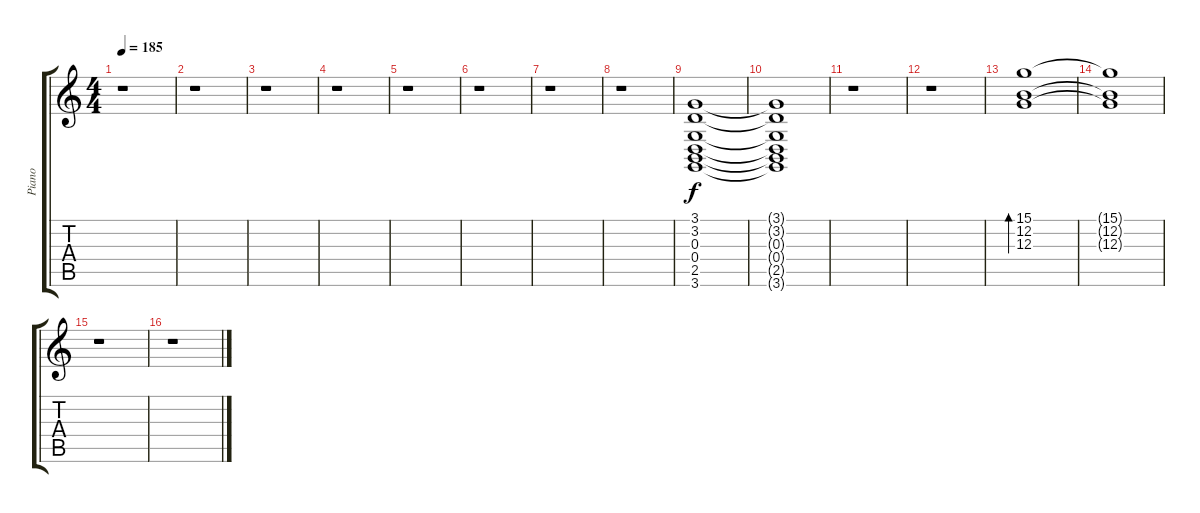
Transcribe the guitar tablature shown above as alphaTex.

\track ("Piano" "Piano") {instrument acousticgrandpiano}
\staff {score tabs}
\tuning (E4 B3 G3 D3 A2 E2) {hide}
\ts (4 4)
\tempo 185
\clef g2
\ks c
r.1{dy f} |
r.1 |
r.1 |
r.1 |
r.1 |
r.1 |
r.1 |
r.1 |
(3.1 3.2 0.3 0.4 2.5 3.6).1 |
(3.1{t} 3.2{t} 0.3{t} 0.4{t} 2.5{t} 3.6{t}).1 |
r.1 |
r.1 |
(15.1 12.2 12.3).1{bd 480} |
(15.1{t} 12.2{t} 12.3{t}).1 |
r.1 |
r.1
